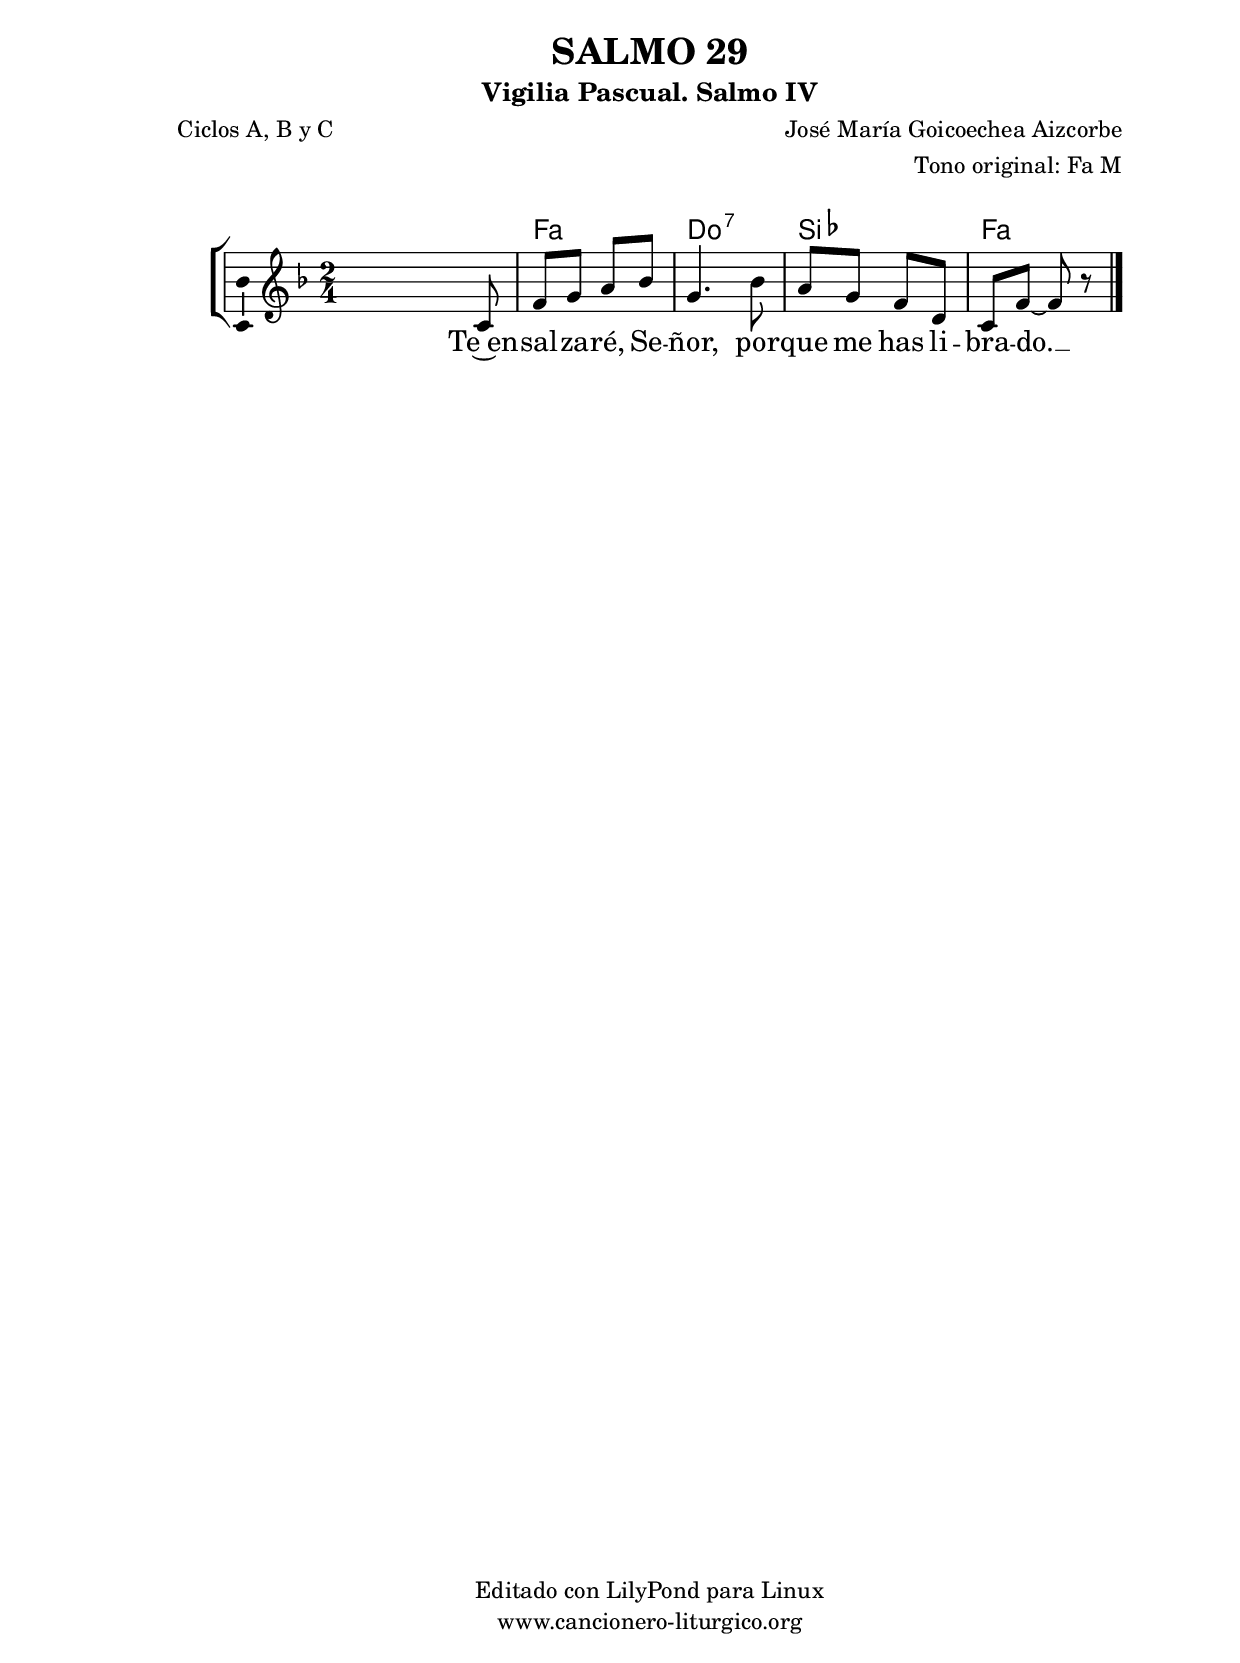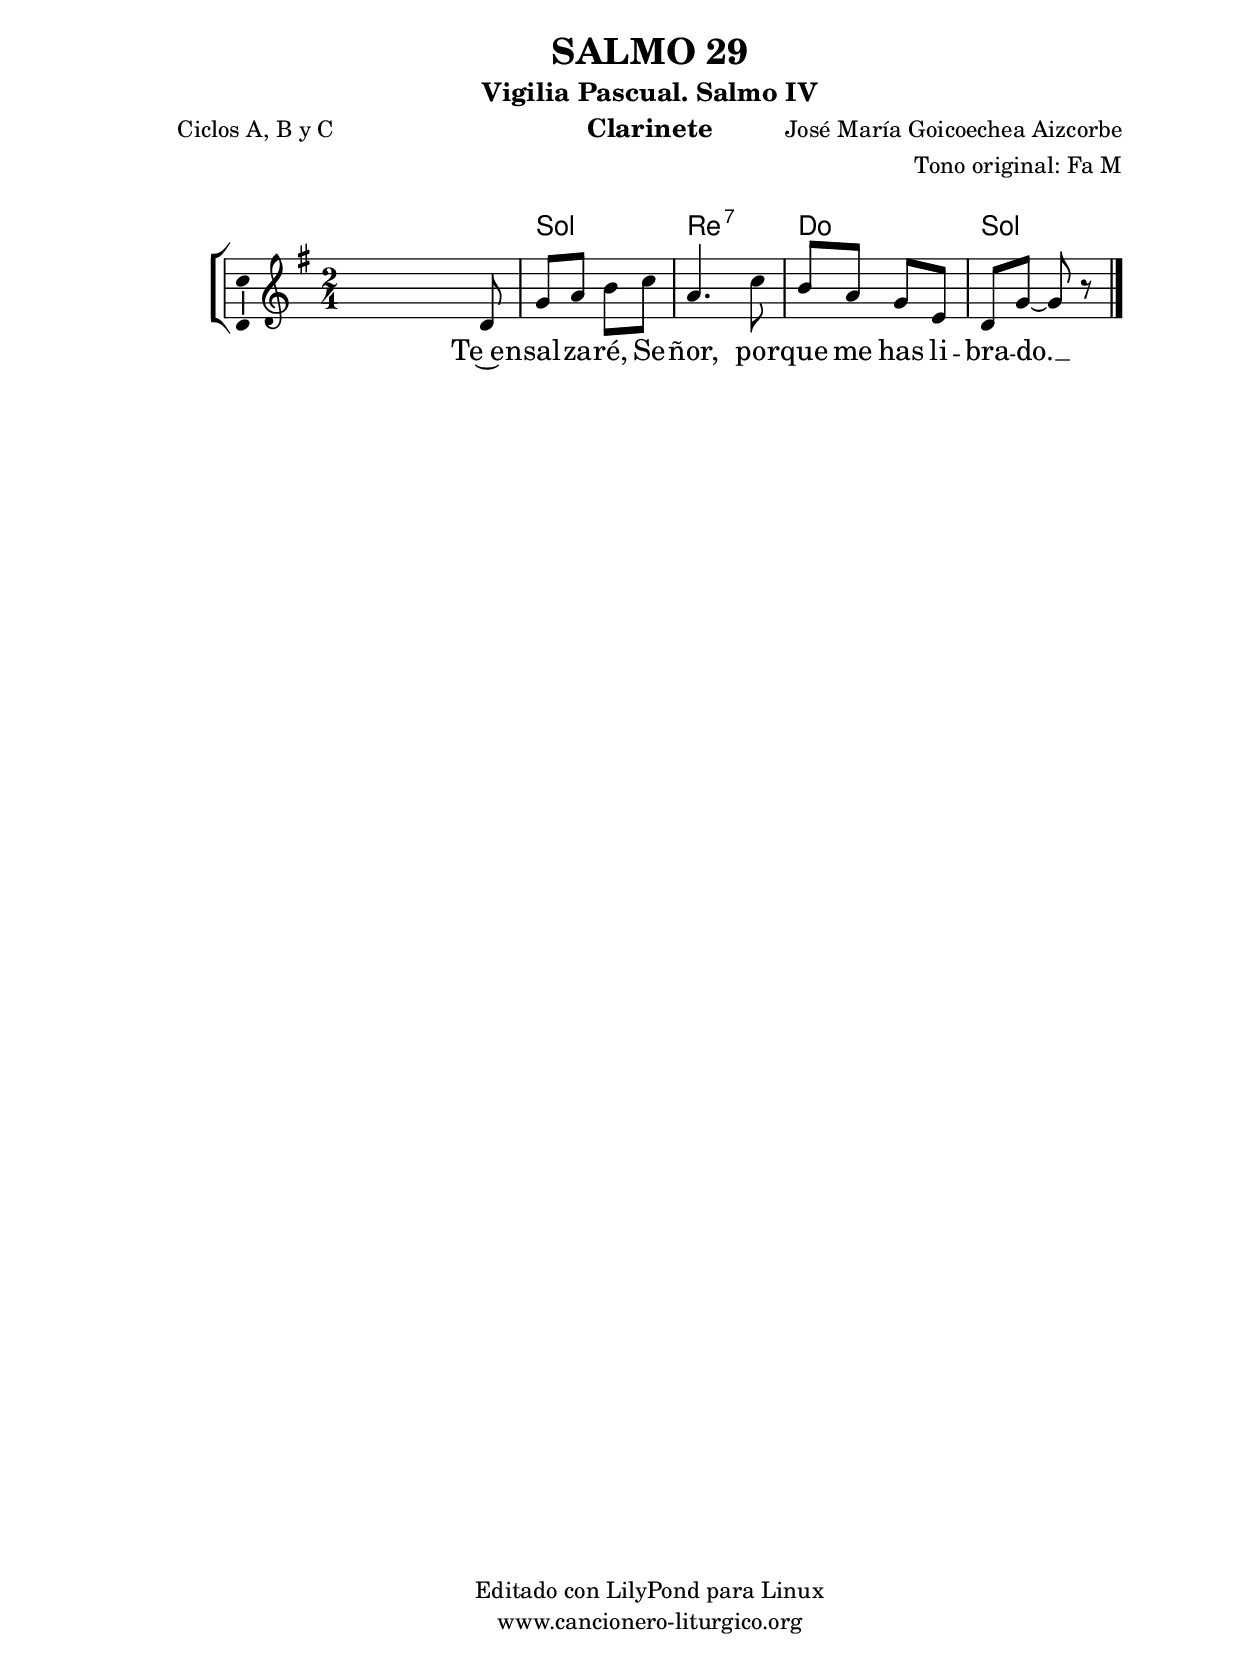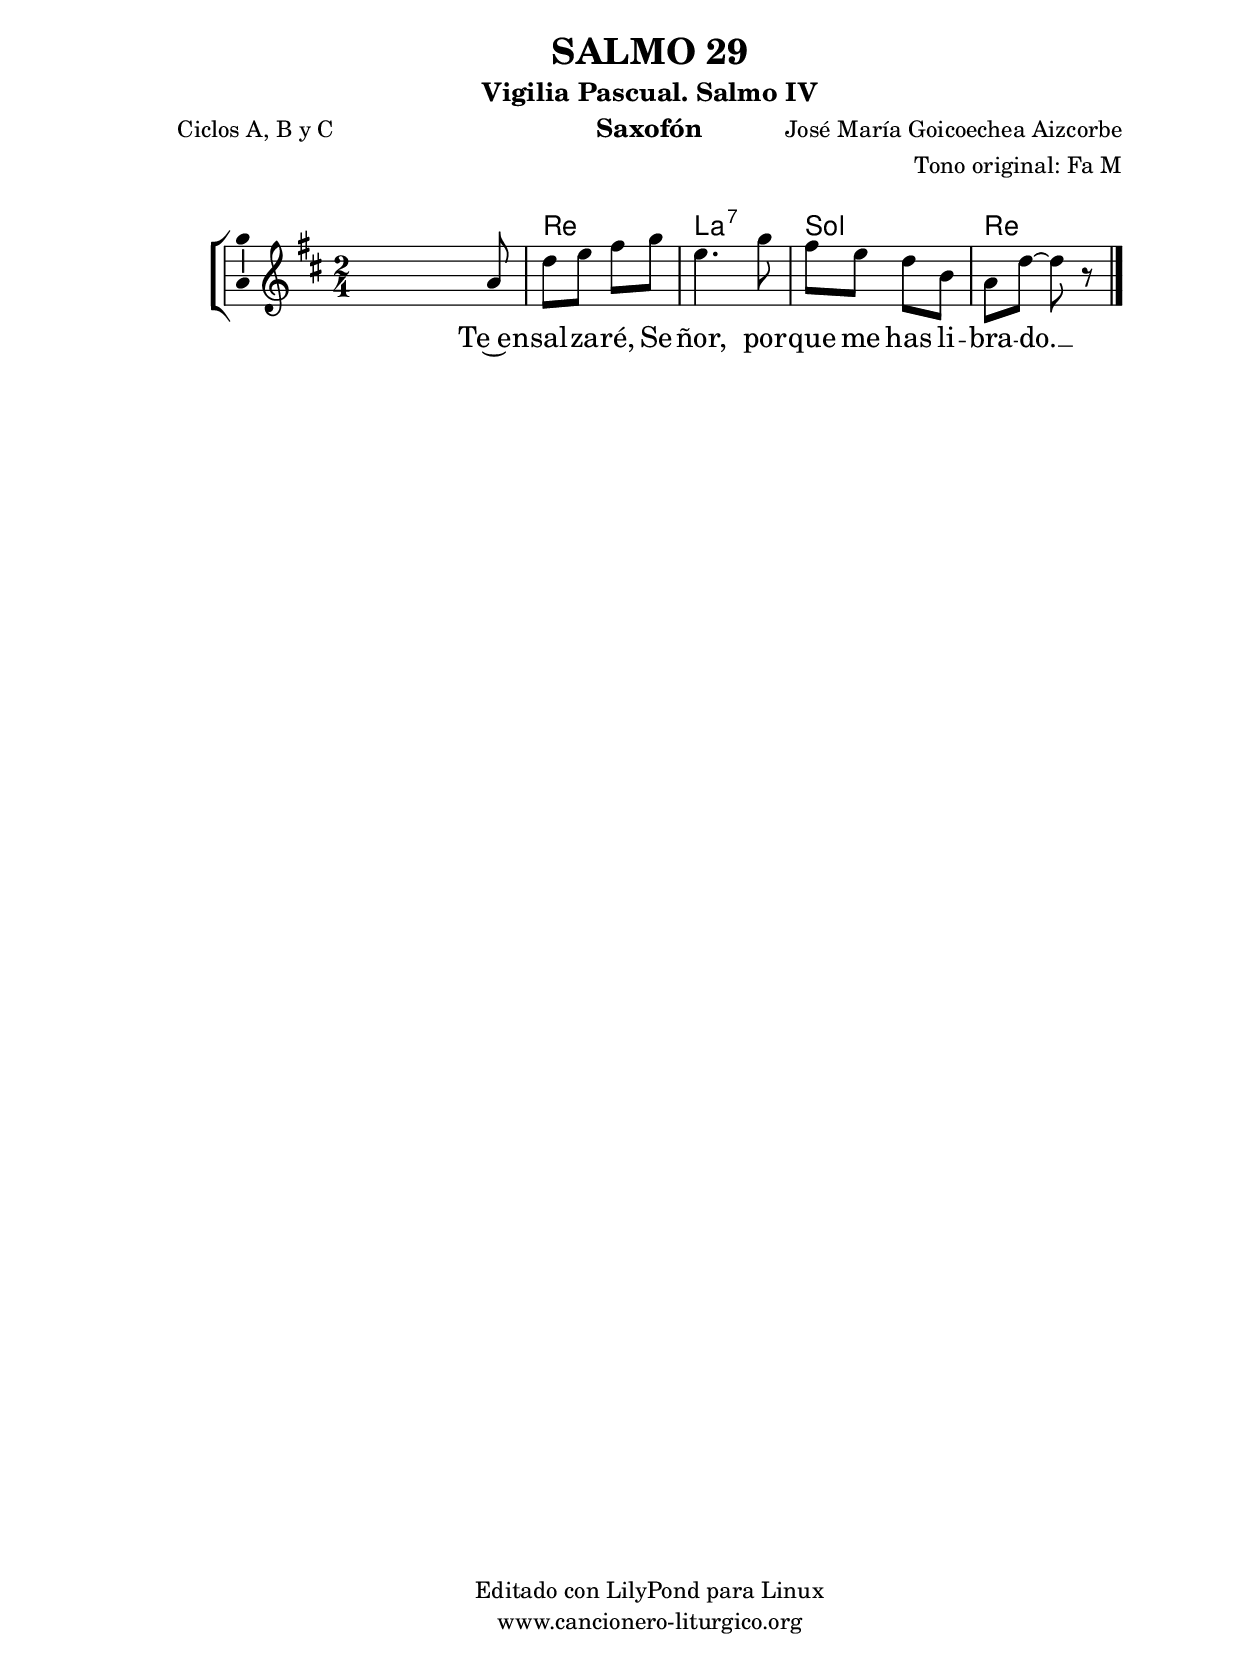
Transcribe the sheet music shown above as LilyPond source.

%
%para convertir .midi en .wav:
%timidity filename.midi -Ow -o finename.wav
%
%
%Para convertir de .wav a .mp3:
%lame -h -m j filename.wav
%
%
%para escuchar el midi:
%timidity nombrefichero.midi
%


%versión de lilypond para la que se ha escrito esta partitura:
\version "2.16.0"

	%Tamaño papel
	#(set-default-paper-size "a4")
	%Tamaño partitura
	#(set-global-staff-size 20)
	%No responde al pulsar sobre una nota
	#(ly:set-option 'point-and-click #f)

%parámetros del encabezamiento:
\header {
	title = "SALMO 29"
	subtitle = "Vigilia Pascual. Salmo IV"
	composer = "José María Goicoechea Aizcorbe"
	poet = "Ciclos A, B y C"
	meter = ""
	arranger = "Tono original: Fa M"
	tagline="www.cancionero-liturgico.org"
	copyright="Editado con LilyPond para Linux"
	tiempo = "Pascua"
	usos = "Salmo"
	letra = "Te ensalzaré, Señor, porque me has librado."
	}

%parámetros asociados al papel:
\paper  {
	oddHeaderMarkup = \markup {\fill-line { \on-the-fly #not-first-page \fromproperty #'header:title \on-the-fly #not-first-page \fromproperty #'header:composer }}
	evenHeaderMarkup = \markup {\fill-line { \fromproperty #'header:composer \fromproperty #'header:title }}
	#(set-paper-size "a4")
	print-page-number = ##f
	first-page-number = 1
	print-first-page-number = ##f
%	head-separation = 3.0 \cm
	top-margin = 2.0 \cm
	bottom-margin = 0.5\cm
%%%	bottom-margin = -1.0\cm
	left-margin = 3.0 \cm
	line-width = 16.0 \cm 
	indent = 8\mm
	interscoreline = 2.\mm
	between-system-space = 15\mm
%	para que las partituras no llenen la hoja:
	ragged-bottom = ##t
%	idem para la última hoja:
	ragged-last-bottom = ##f
%	para que las partituras llenen el ancho del papel:
	ragged-last = ##f
	after-title-space = 2.5 \cm
%page-count=1
%system-count=8

	%Flexible Vertical Spacing
%	markup-markup-spacing =
%	#'((basic-distance . 15) (minimum-distance . 15) (padding . 3))
	markup-system-spacing =
	#'((basic-distance . 15) (minimum-distance . 15) (padding . 3))
	system-system-spacing =
	#'((basic-distance . 15) (minimum-distance . 15) (padding . 3))
	score-system-spacing =
	#'((basic-distance . 15) (minimum-distance . 15) (padding . 5))
%	top-system-spacing = % header
%	#'((basic-distance . 8) (minimum-distance . 0) (padding . 3))
%	top-markup-spacing =
%	#'((basic-distance . 20) (minimum-distance . 20) (padding . 3))
	last-bottom-spacing = % footer
	#'((basic-distance . 5) (minimum-distance . 5) (padding . 3))
%	score-markup-spacing =
%	#'((basic-distance . 16) (minimum-distance . 13) (padding . 3))

	}


%parámetros que afectan a toda la partitura:
global =  {
	%clave de sol (G):
	\clef G
	%armadura:
%	\transpose f a
	\key f \major
	\tempo 4=70
	\set Score.tempoHideNote = ##t
	}


acordes = {
	\italianChords
	\chordmode {
%	\transpose f a
{

s2
f2 c:7 bes f

	}
	}
}

melodia = 
%	\transpose f a
{
	\relative c'{
	\time 2/4

s4 s8 c8
f8 g a bes
g4. bes8
a8 g f d
c8 f~f r8

	\bar "|."
	}
	}


texto = \lyricmode {
Te~en -- sal -- za -- ré, Se -- ñor, por -- que me has li -- bra -- do. __
	}


acordesStaff = \context ChordNames = acordesStaff <<
	\set chordChanges = ##t
	\acordes
	>>


vozStaff = \context Voice = vozStaff
\with {\consists "Ambitus_engraver"}
<<
%	\set Staff.instrumentName = ""
%	\set Staff.shortInstrumentName = ""
%	\set Staff.midiInstrument = #"clarinet"
%	\set Staff.midiInstrument = #"cello"
%	\set Staff.midiInstrument = #"flute"
	\set Staff.midiInstrument = #"electric guitar (jazz)"
%	\set Staff.midiInstrument = #"english horn"
%	\set Staff.midiInstrument = #"violin"
%	\set Staff.midiInstrument = #"glockenspiel"
	\set Staff.midiMinimumVolume = #0.7
	\set Staff.midiMaximumVolume = #0.9
	\global
	\melodia
	>>


textoStaff = \context Lyrics = textoStaff <<
	\lyricsto vozStaff \texto
	>>

\book {
	\score {
		\context ChoirStaff {
			\override StaffGroup.SystemStartBracket #'collapse-height = #1
			\override Score.SystemStartBar #'collapse-height = #1
			<<
			\acordesStaff
			\vozStaff
			\textoStaff
			>>
			}
		\layout {
	    		\context {
				\Lyrics
				\override LyricText #'font-size = #2
				}
	   		 \context {
				\Score
				%fontSize = #3
				\override StaffSymbol #'staff-space = #(magstep +3)
				%\override Beam #'thickness = #0.55
				%\override SpacingSpanner #'spacing-increment = #1.0
				%\override Slur #'height-limit = #1.5
				}
			}
		}
	\score {
		\unfoldRepeats
		\context ChoirStaff {
			<<
			\acordesStaff
			\vozStaff
			>>
			}
		\midi {
	  		\context {
	  			\Score
				tempoWholesPerMinute = #(ly:make-moment 70 4)
				}
			}
		}
	}

%Partitura para clarinete
#(define output-suffix "C")
\book {
	\header{
		instrument = "Clarinete"
		}
	\score {
		\context ChoirStaff {
			\override StaffGroup.SystemStartBracket #'collapse-height = #1
			\override Score.SystemStartBar #'collapse-height = #1
\transpose c d
			<<
			\acordesStaff
			\vozStaff
			\textoStaff
			>>
			}
		\layout {
	    		\context {
				\Lyrics
				\override LyricText #'font-size = #2
				}
	   		 \context {
				\Score
				%fontSize = #3
				\override StaffSymbol #'staff-space = #(magstep +3)
				%\override Beam #'thickness = #0.55
				%\override SpacingSpanner #'spacing-increment = #1.0
				%\override Slur #'height-limit = #1.5
				}
			}
		}
	}

%Partitura para saxofón
#(define output-suffix "S")
\book {
	\header{
		instrument = "Saxofón"
		}
	\score {
		\context ChoirStaff {
			\override StaffGroup.SystemStartBracket #'collapse-height = #1
			\override Score.SystemStartBar #'collapse-height = #1
\transpose c a
			<<
			\acordesStaff
			\vozStaff
			\textoStaff
			>>
			}
		\layout {
	    		\context {
				\Lyrics
				\override LyricText #'font-size = #2
				}
	   		 \context {
				\Score
				%fontSize = #3
				\override StaffSymbol #'staff-space = #(magstep +3)
				%\override Beam #'thickness = #0.55
				%\override SpacingSpanner #'spacing-increment = #1.0
				%\override Slur #'height-limit = #1.5
				}
			}
		}
	}

